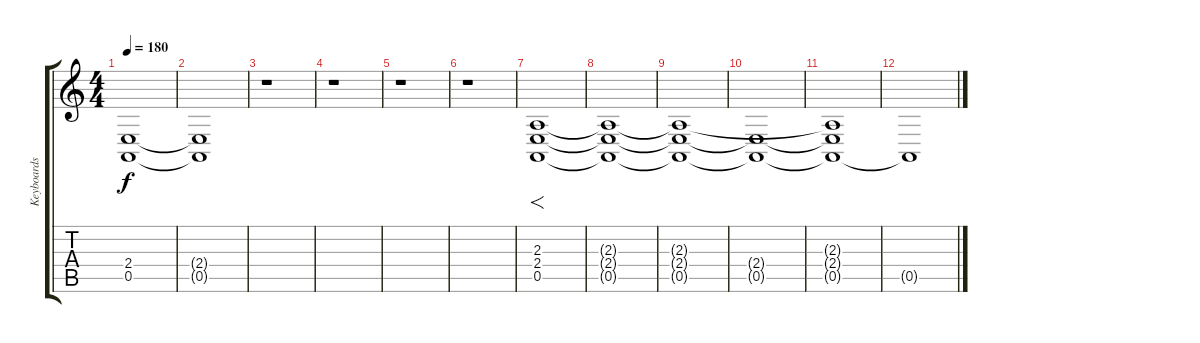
\track ("Keyboards" "Keyboards") {instrument drawbarorgan}
\staff {score tabs}
\tuning (E4 B3 G3 D3 A2 E2) {hide}
\ts (4 4)
\tempo 180
\clef g2
\ks c
(2.4 0.5).1{dy f} |
(2.4{t} 0.5{t}).1 |
r.1 |
r.1 |
r.1 |
r.1 |
(2.3 2.4 0.5).1{f} |
(2.3{t} 2.4{t} 0.5{t}).1 |
(2.3{t} 2.4{t} 0.5{t}).1 |
(2.4{t} 0.5{t}).1 |
(2.3{t} 2.4{t} 0.5{t}).1 |
0.5{t}.1
